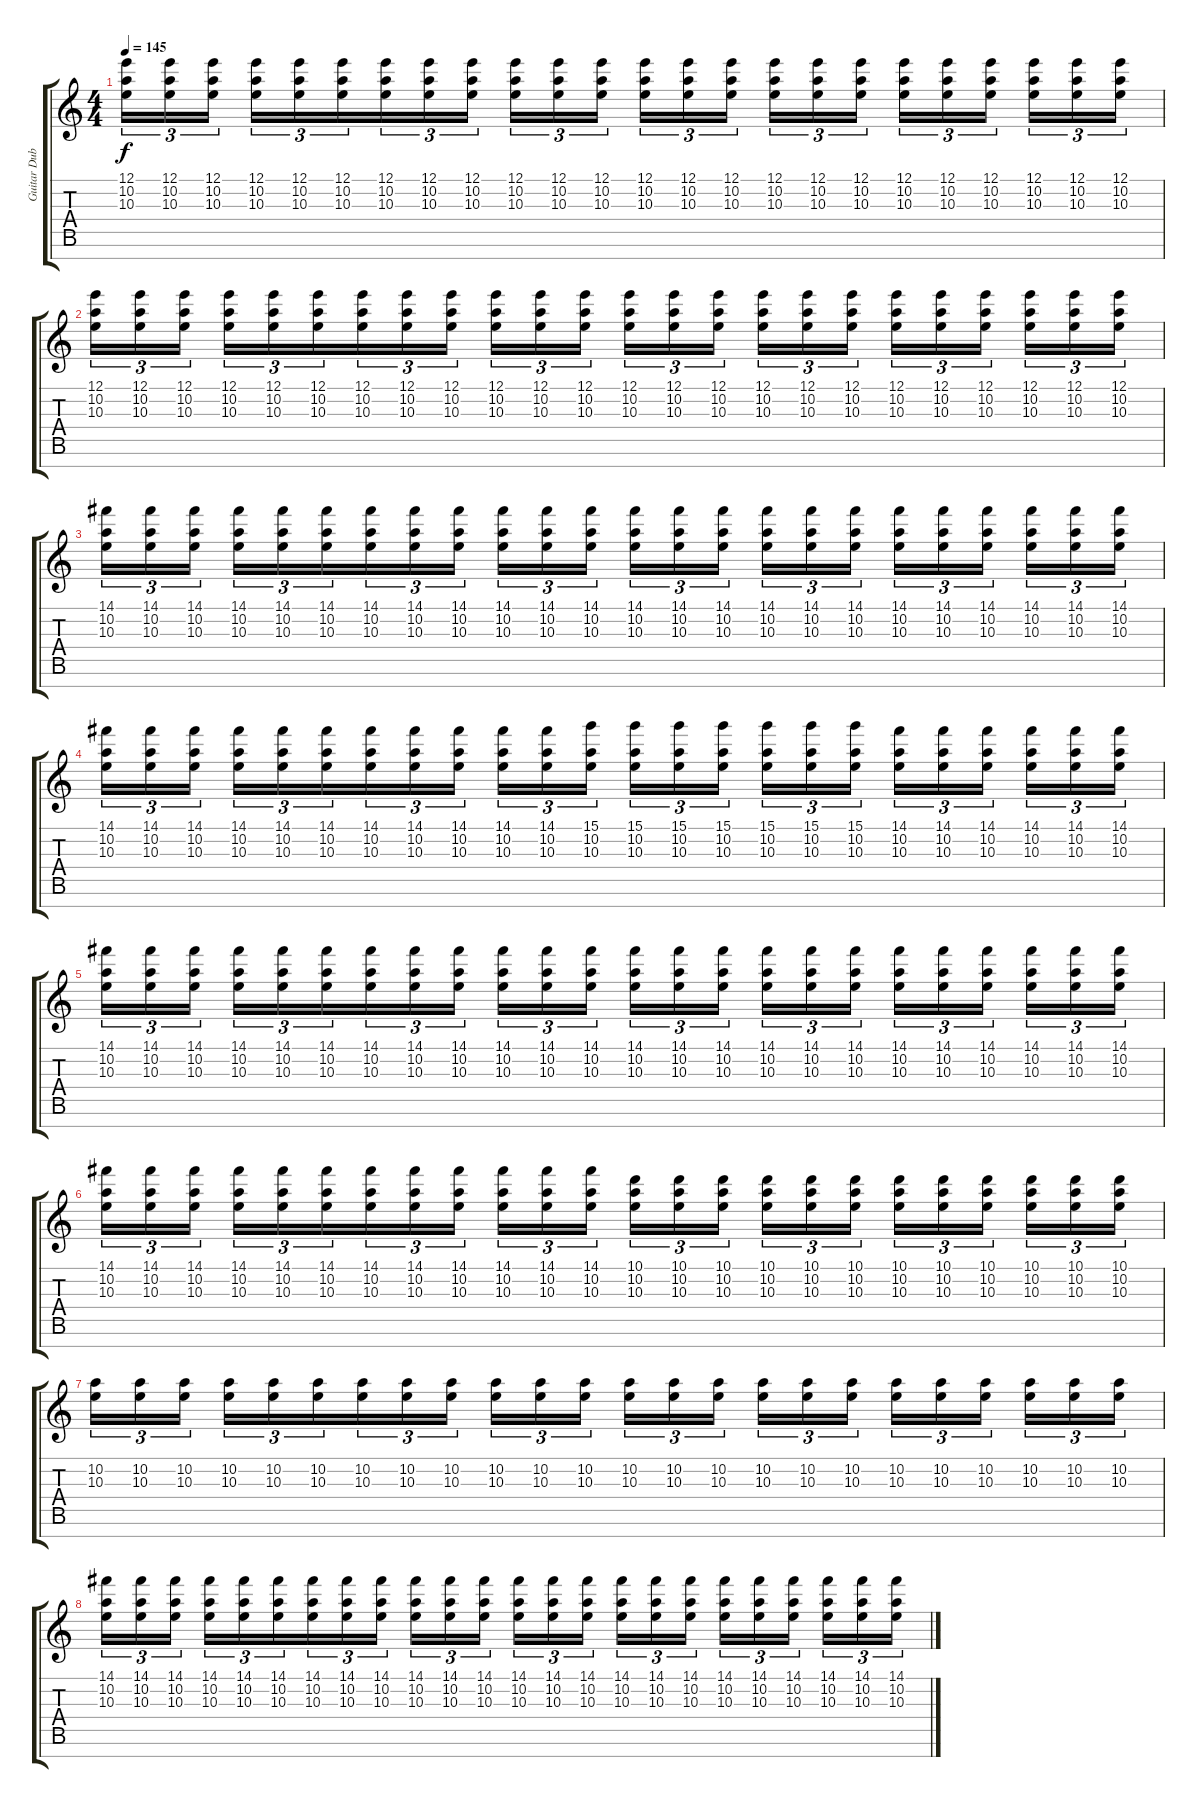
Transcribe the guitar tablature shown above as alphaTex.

\track ("Guitar Dub" "Guitar Dub") {instrument distortionguitar}
\staff {score tabs}
\tuning (E4 B3 Gb3 E3 B2 E2 B1) {hide}
\ts (4 4)
\tempo 145
\clef g2
\ks c
(12.1 10.2 10.3).16{tu (3 2) dy f} (12.1 10.2 10.3).16{tu (3 2)} (12.1 10.2 10.3).16{tu (3 2) beam splitsecondary} (12.1 10.2 10.3).16{tu (3 2) beam merge} (12.1 10.2 10.3).16{tu (3 2)} (12.1 10.2 10.3).16{tu (3 2) beam merge} (12.1 10.2 10.3).16{tu (3 2)} (12.1 10.2 10.3).16{tu (3 2)} (12.1 10.2 10.3).16{tu (3 2) beam splitsecondary} (12.1 10.2 10.3).16{tu (3 2) beam merge} (12.1 10.2 10.3).16{tu (3 2) beam merge} (12.1 10.2 10.3).16{tu (3 2)} (12.1 10.2 10.3).16{tu (3 2)} (12.1 10.2 10.3).16{tu (3 2)} (12.1 10.2 10.3).16{tu (3 2) beam splitsecondary} (12.1 10.2 10.3).16{tu (3 2) beam merge} (12.1 10.2 10.3).16{tu (3 2)} (12.1 10.2 10.3).16{tu (3 2)} (12.1 10.2 10.3).16{tu (3 2)} (12.1 10.2 10.3).16{tu (3 2)} (12.1 10.2 10.3).16{tu (3 2) beam splitsecondary} (12.1 10.2 10.3).16{tu (3 2)} (12.1 10.2 10.3).16{tu (3 2) beam merge} (12.1 10.2 10.3).16{tu (3 2)} |
(12.1 10.2 10.3).16{tu (3 2)} (12.1 10.2 10.3).16{tu (3 2)} (12.1 10.2 10.3).16{tu (3 2) beam splitsecondary} (12.1 10.2 10.3).16{tu (3 2) beam merge} (12.1 10.2 10.3).16{tu (3 2)} (12.1 10.2 10.3).16{tu (3 2) beam merge} (12.1 10.2 10.3).16{tu (3 2)} (12.1 10.2 10.3).16{tu (3 2)} (12.1 10.2 10.3).16{tu (3 2) beam splitsecondary} (12.1 10.2 10.3).16{tu (3 2) beam merge} (12.1 10.2 10.3).16{tu (3 2) beam merge} (12.1 10.2 10.3).16{tu (3 2)} (12.1 10.2 10.3).16{tu (3 2)} (12.1 10.2 10.3).16{tu (3 2)} (12.1 10.2 10.3).16{tu (3 2) beam splitsecondary} (12.1 10.2 10.3).16{tu (3 2) beam merge} (12.1 10.2 10.3).16{tu (3 2)} (12.1 10.2 10.3).16{tu (3 2)} (12.1 10.2 10.3).16{tu (3 2)} (12.1 10.2 10.3).16{tu (3 2)} (12.1 10.2 10.3).16{tu (3 2) beam splitsecondary} (12.1 10.2 10.3).16{tu (3 2)} (12.1 10.2 10.3).16{tu (3 2) beam merge} (12.1 10.2 10.3).16{tu (3 2)} |
(14.1 10.2 10.3).16{tu (3 2)} (14.1 10.2 10.3).16{tu (3 2)} (14.1 10.2 10.3).16{tu (3 2) beam splitsecondary} (14.1 10.2 10.3).16{tu (3 2) beam merge} (14.1 10.2 10.3).16{tu (3 2)} (14.1 10.2 10.3).16{tu (3 2) beam merge} (14.1 10.2 10.3).16{tu (3 2)} (14.1 10.2 10.3).16{tu (3 2)} (14.1 10.2 10.3).16{tu (3 2) beam splitsecondary} (14.1 10.2 10.3).16{tu (3 2) beam merge} (14.1 10.2 10.3).16{tu (3 2) beam merge} (14.1 10.2 10.3).16{tu (3 2)} (14.1 10.2 10.3).16{tu (3 2)} (14.1 10.2 10.3).16{tu (3 2)} (14.1 10.2 10.3).16{tu (3 2) beam splitsecondary} (14.1 10.2 10.3).16{tu (3 2) beam merge} (14.1 10.2 10.3).16{tu (3 2)} (14.1 10.2 10.3).16{tu (3 2)} (14.1 10.2 10.3).16{tu (3 2)} (14.1 10.2 10.3).16{tu (3 2)} (14.1 10.2 10.3).16{tu (3 2) beam splitsecondary} (14.1 10.2 10.3).16{tu (3 2)} (14.1 10.2 10.3).16{tu (3 2) beam merge} (14.1 10.2 10.3).16{tu (3 2)} |
(14.1 10.2 10.3).16{tu (3 2)} (14.1 10.2 10.3).16{tu (3 2)} (14.1 10.2 10.3).16{tu (3 2) beam splitsecondary} (14.1 10.2 10.3).16{tu (3 2) beam merge} (14.1 10.2 10.3).16{tu (3 2)} (14.1 10.2 10.3).16{tu (3 2) beam merge} (14.1 10.2 10.3).16{tu (3 2)} (14.1 10.2 10.3).16{tu (3 2)} (14.1 10.2 10.3).16{tu (3 2) beam splitsecondary} (14.1 10.2 10.3).16{tu (3 2) beam merge} (14.1 10.2 10.3).16{tu (3 2) beam merge} (15.1 10.2 10.3).16{tu (3 2)} (15.1 10.2 10.3).16{tu (3 2)} (15.1 10.2 10.3).16{tu (3 2)} (15.1 10.2 10.3).16{tu (3 2) beam splitsecondary} (15.1 10.2 10.3).16{tu (3 2) beam merge} (15.1 10.2 10.3).16{tu (3 2)} (15.1 10.2 10.3).16{tu (3 2)} (14.1 10.2 10.3).16{tu (3 2)} (14.1 10.2 10.3).16{tu (3 2)} (14.1 10.2 10.3).16{tu (3 2) beam splitsecondary} (14.1 10.2 10.3).16{tu (3 2)} (14.1 10.2 10.3).16{tu (3 2) beam merge} (14.1 10.2 10.3).16{tu (3 2)} |
(14.1 10.2 10.3).16{tu (3 2)} (14.1 10.2 10.3).16{tu (3 2)} (14.1 10.2 10.3).16{tu (3 2) beam splitsecondary} (14.1 10.2 10.3).16{tu (3 2) beam merge} (14.1 10.2 10.3).16{tu (3 2)} (14.1 10.2 10.3).16{tu (3 2) beam merge} (14.1 10.2 10.3).16{tu (3 2)} (14.1 10.2 10.3).16{tu (3 2)} (14.1 10.2 10.3).16{tu (3 2) beam splitsecondary} (14.1 10.2 10.3).16{tu (3 2) beam merge} (14.1 10.2 10.3).16{tu (3 2) beam merge} (14.1 10.2 10.3).16{tu (3 2)} (14.1 10.2 10.3).16{tu (3 2)} (14.1 10.2 10.3).16{tu (3 2)} (14.1 10.2 10.3).16{tu (3 2) beam splitsecondary} (14.1 10.2 10.3).16{tu (3 2) beam merge} (14.1 10.2 10.3).16{tu (3 2)} (14.1 10.2 10.3).16{tu (3 2)} (14.1 10.2 10.3).16{tu (3 2)} (14.1 10.2 10.3).16{tu (3 2)} (14.1 10.2 10.3).16{tu (3 2) beam splitsecondary} (14.1 10.2 10.3).16{tu (3 2)} (14.1 10.2 10.3).16{tu (3 2) beam merge} (14.1 10.2 10.3).16{tu (3 2)} |
(14.1 10.2 10.3).16{tu (3 2)} (14.1 10.2 10.3).16{tu (3 2)} (14.1 10.2 10.3).16{tu (3 2) beam splitsecondary} (14.1 10.2 10.3).16{tu (3 2) beam merge} (14.1 10.2 10.3).16{tu (3 2)} (14.1 10.2 10.3).16{tu (3 2) beam merge} (14.1 10.2 10.3).16{tu (3 2)} (14.1 10.2 10.3).16{tu (3 2)} (14.1 10.2 10.3).16{tu (3 2) beam splitsecondary} (14.1 10.2 10.3).16{tu (3 2) beam merge} (14.1 10.2 10.3).16{tu (3 2) beam merge} (14.1 10.2 10.3).16{tu (3 2)} (10.1 10.2 10.3).16{tu (3 2)} (10.1 10.2 10.3).16{tu (3 2)} (10.1 10.2 10.3).16{tu (3 2) beam splitsecondary} (10.1 10.2 10.3).16{tu (3 2) beam merge} (10.1 10.2 10.3).16{tu (3 2)} (10.1 10.2 10.3).16{tu (3 2)} (10.1 10.2 10.3).16{tu (3 2)} (10.1 10.2 10.3).16{tu (3 2)} (10.1 10.2 10.3).16{tu (3 2) beam splitsecondary} (10.1 10.2 10.3).16{tu (3 2)} (10.1 10.2 10.3).16{tu (3 2) beam merge} (10.1 10.2 10.3).16{tu (3 2)} |
(10.2 10.3).16{tu (3 2)} (10.2 10.3).16{tu (3 2)} (10.2 10.3).16{tu (3 2) beam splitsecondary} (10.2 10.3).16{tu (3 2) beam merge} (10.2 10.3).16{tu (3 2)} (10.2 10.3).16{tu (3 2) beam merge} (10.2 10.3).16{tu (3 2)} (10.2 10.3).16{tu (3 2)} (10.2 10.3).16{tu (3 2) beam splitsecondary} (10.2 10.3).16{tu (3 2) beam merge} (10.2 10.3).16{tu (3 2) beam merge} (10.2 10.3).16{tu (3 2)} (10.2 10.3).16{tu (3 2)} (10.2 10.3).16{tu (3 2)} (10.2 10.3).16{tu (3 2) beam splitsecondary} (10.2 10.3).16{tu (3 2) beam merge} (10.2 10.3).16{tu (3 2)} (10.2 10.3).16{tu (3 2)} (10.2 10.3).16{tu (3 2)} (10.2 10.3).16{tu (3 2)} (10.2 10.3).16{tu (3 2) beam splitsecondary} (10.2 10.3).16{tu (3 2)} (10.2 10.3).16{tu (3 2) beam merge} (10.2 10.3).16{tu (3 2)} |
(14.1 10.2 10.3).16{tu (3 2)} (14.1 10.2 10.3).16{tu (3 2)} (14.1 10.2 10.3).16{tu (3 2) beam splitsecondary} (14.1 10.2 10.3).16{tu (3 2) beam merge} (14.1 10.2 10.3).16{tu (3 2)} (14.1 10.2 10.3).16{tu (3 2) beam merge} (14.1 10.2 10.3).16{tu (3 2)} (14.1 10.2 10.3).16{tu (3 2)} (14.1 10.2 10.3).16{tu (3 2) beam splitsecondary} (14.1 10.2 10.3).16{tu (3 2) beam merge} (14.1 10.2 10.3).16{tu (3 2) beam merge} (14.1 10.2 10.3).16{tu (3 2)} (14.1 10.2 10.3).16{tu (3 2)} (14.1 10.2 10.3).16{tu (3 2)} (14.1 10.2 10.3).16{tu (3 2) beam splitsecondary} (14.1 10.2 10.3).16{tu (3 2) beam merge} (14.1 10.2 10.3).16{tu (3 2)} (14.1 10.2 10.3).16{tu (3 2)} (14.1 10.2 10.3).16{tu (3 2)} (14.1 10.2 10.3).16{tu (3 2)} (14.1 10.2 10.3).16{tu (3 2) beam splitsecondary} (14.1 10.2 10.3).16{tu (3 2)} (14.1 10.2 10.3).16{tu (3 2) beam merge} (14.1 10.2 10.3).16{tu (3 2)}
